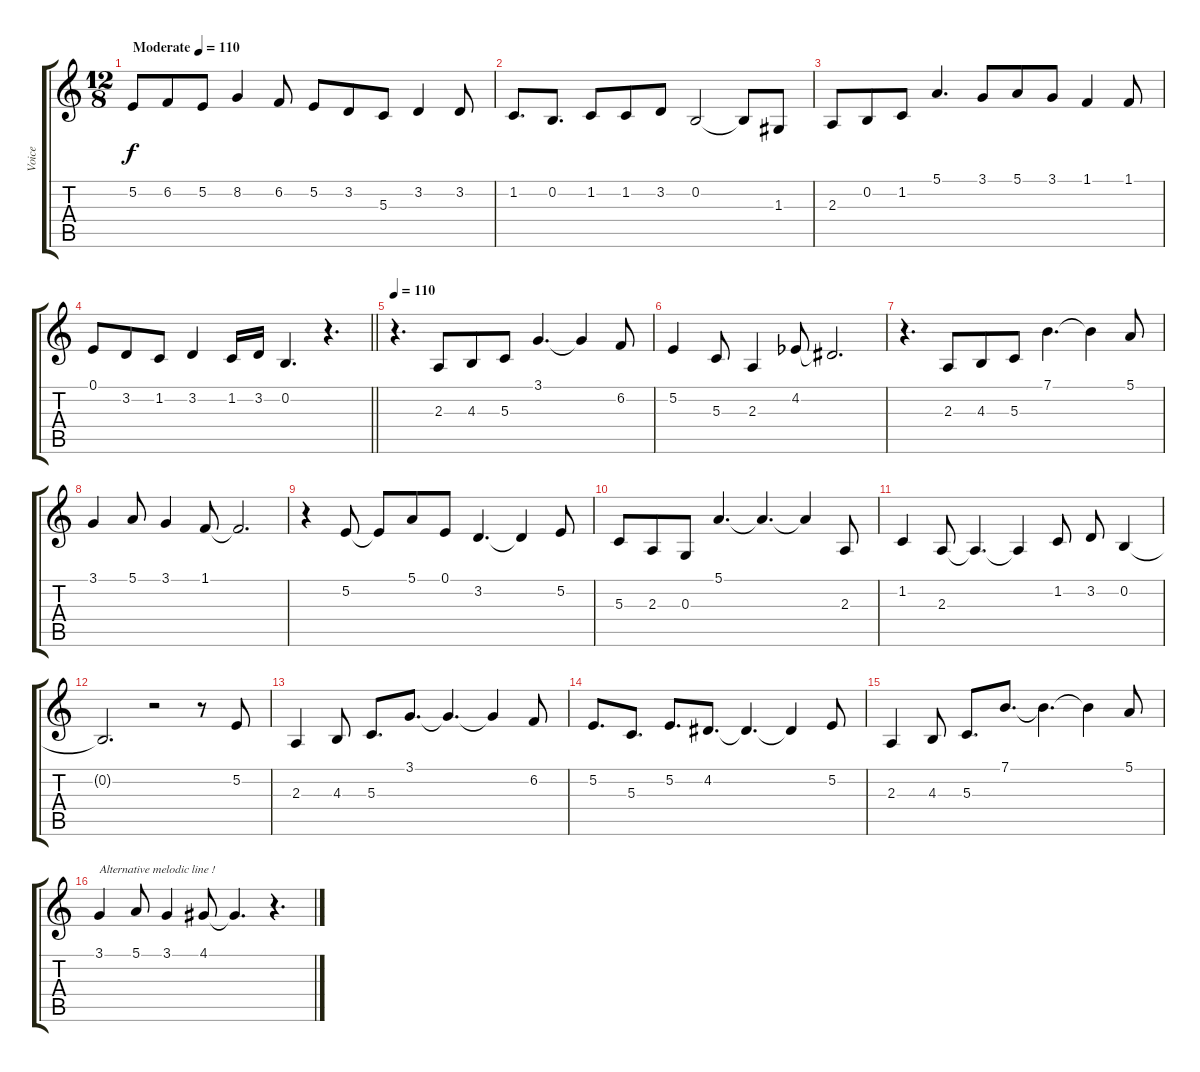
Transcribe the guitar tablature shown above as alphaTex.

\track ("Voice" "Voice") {instrument clarinet}
\staff {score tabs}
\tuning (E4 B3 G3 D3 A2 E2) {hide}
\ts (12 8)
\tempo (110 "Moderate")
\tempo 90
\tempo (110 "Moderate")
\clef g2
\ks aminor
5.2.8{dy f instrument clarinet} 6.2.8 5.2.8 8.2.4 6.2.8 5.2.8 3.2.8 5.3.8 3.2.4 3.2.8 |
1.2.8{d} 0.2.8{d} 1.2.8 1.2.8 3.2.8 0.2.2 0.2{t}.8 1.3.8 |
2.3.8 0.2.8 1.2.8 5.1.4{d} 3.1.8 5.1.8 3.1.8 1.1.4 1.1.8 |
\barLineRight lightlight
0.1.8 3.2.8 1.2.8 3.2.4 1.2.16 3.2.16 0.2.4{d} r.4{d} |
\tempo 110
r.4{d} 2.3.8 4.3.8 5.3.8 3.1.4{d} 3.1{t}.4 6.2.8 |
5.2.4 5.3.8 2.3.4 4.2{acc b}.8 4.2{t}.2{d} |
r.4{d} 2.3.8 4.3.8 5.3.8 7.1.4{d} 7.1{t}.4 5.1.8 |
3.1.4 5.1.8 3.1.4 1.1.8 1.1{t}.2{d} |
r.4 5.2.8 5.2{t}.8 5.1.8 0.1.8 3.2.4{d} 3.2{t}.4 5.2.8 |
5.3.8 2.3.8 0.3.8 5.1.4{d} 5.1{t}.4{d} 5.1{t}.4 2.3.8 |
1.2.4 2.3.8 2.3{t}.4{d} 2.3{t}.4 1.2.8 3.2.8 0.2.4 |
0.2{t}.2{d} r.2 r.8 5.2.8 |
2.3.4 4.3.8 5.3.8{d} 3.1.8{d} 3.1{t}.4{d} 3.1{t}.4 6.2.8 |
5.2.8{d} 5.3.8{d} 5.2.8{d} 4.2.8{d} 4.2{t}.4{d} 4.2{t}.4 5.2.8 |
2.3.4 4.3.8 5.3.8{d} 7.1.8{d} 7.1{t}.4{d} 7.1{t}.4 5.1.8 |
3.1.4{txt "Alternative melodic line !"} 5.1.8 3.1.4 4.1.8 4.1{t}.4{d} r.4{d}
